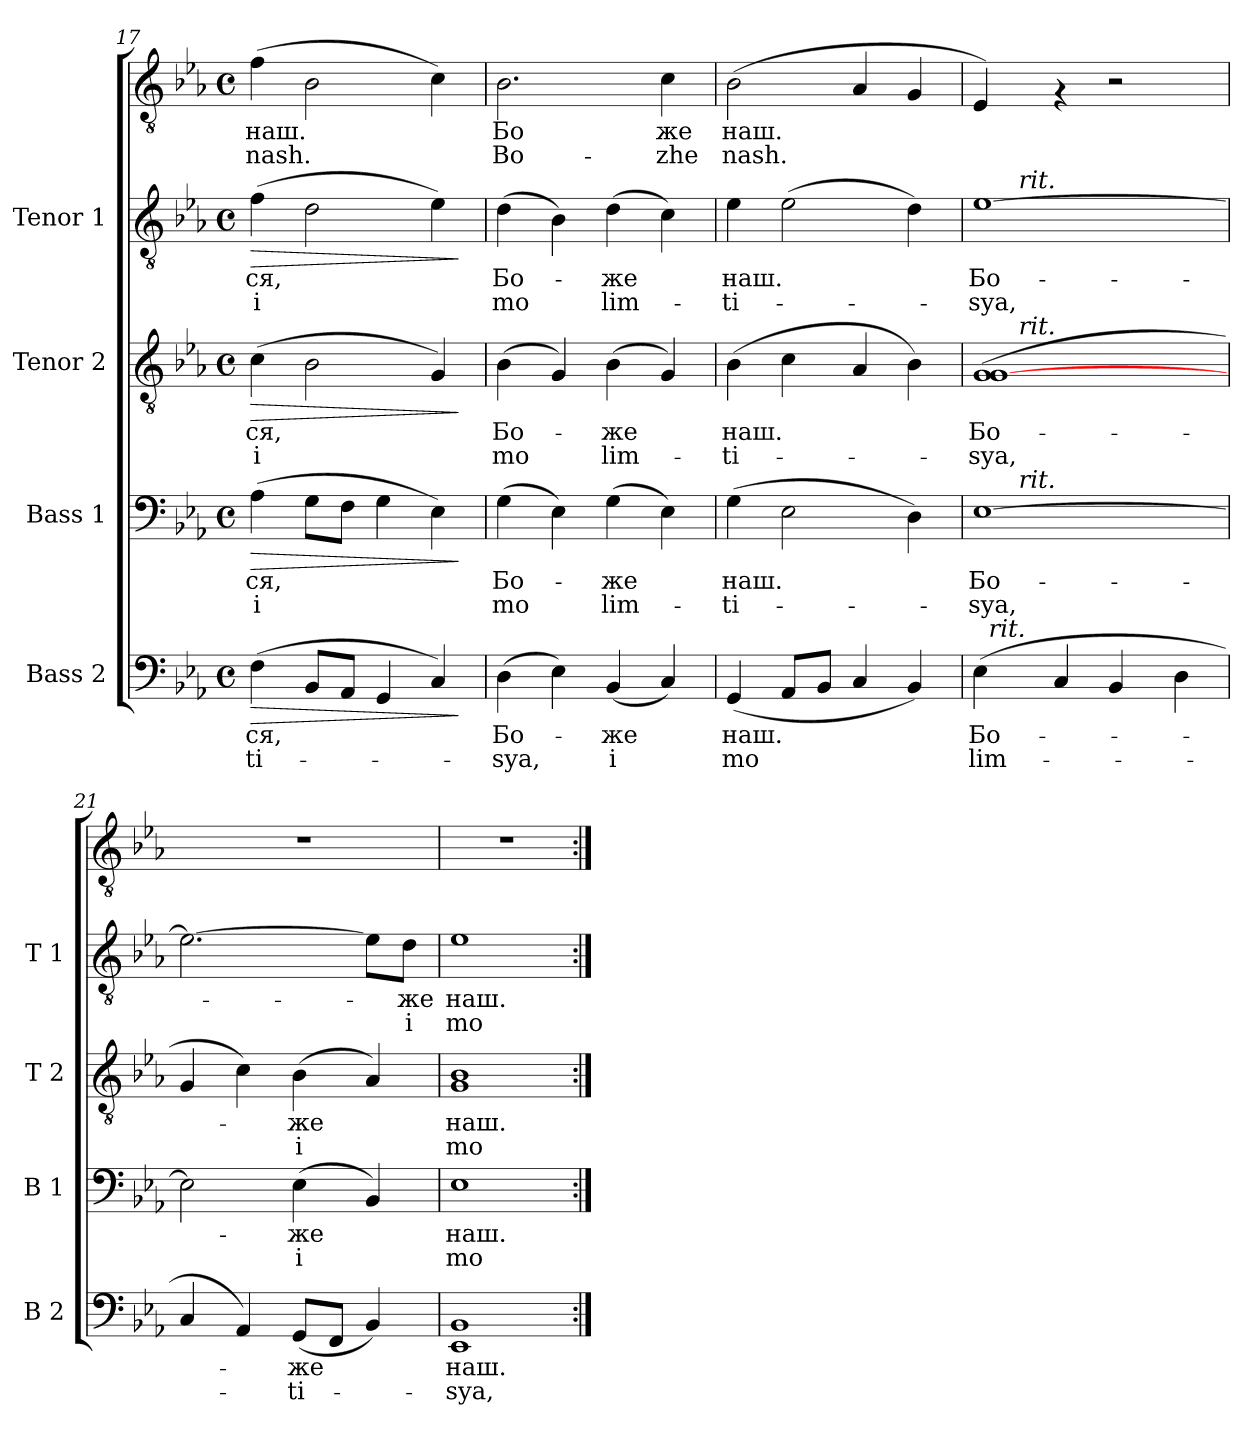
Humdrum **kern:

**kern	**text	**text	**dynam	**kern	**text	**text	**dynam	**kern	**text	**text	**dynam	**kern	**text	**text	**dynam	**kern	**text	**text
*part5	*part5	*part5	*part5	*part4	*part4	*part4	*part4	*part3	*part3	*part3	*part3	*part2	*part2	*part2	*part2	*part1	*part1	*part1
*staff5	*staff5	*staff5	*staff5	*staff4	*staff4	*staff4	*staff4	*staff3	*staff3	*staff3	*staff3	*staff2	*staff2	*staff2	*staff2	*staff1	*staff1	*staff1
*I"Bass 2	*	*	*	*I"Bass 1	*	*	*	*I"Tenor 2	*	*	*	*I"Tenor 1	*	*	*	*	*	*
*I'B 2	*	*	*	*I'B 1	*	*	*	*I'T 2	*	*	*	*I'T 1	*	*	*	*	*	*
*clefF4	*	*	*	*clefF4	*	*	*	*clefGv2	*	*	*	*clefGv2	*	*	*	*clefGv2	*	*
*k[b-e-a-]	*	*	*	*k[b-e-a-]	*	*	*	*k[b-e-a-]	*	*	*	*k[b-e-a-]	*	*	*	*k[b-e-a-]	*	*
*E-:	*	*	*	*E-:	*	*	*	*E-:	*	*	*	*E-:	*	*	*	*E-:	*	*
*M4/4	*	*	*	*M4/4	*	*	*	*M4/4	*	*	*	*M4/4	*	*	*	*M4/4	*	*
*met(c)	*	*	*	*met(c)	*	*	*	*met(c)	*	*	*	*met(c)	*	*	*	*met(c)	*	*
=17	=17	=17	=17	=17	=17	=17	=17	=17	=17	=17	=17	=17	=17	=17	=17	=17	=17	=17
!	!LO:LY:b	!LO:LY:b	!LO:HP:b	!	!LO:LY:b	!LO:LY:b	!LO:HP:b	!	!LO:LY:b	!LO:LY:b	!LO:HP:b	!	!LO:LY:b	!LO:LY:b	!LO:HP:b	!	!LO:LY:b	!LO:LY:b
(>4F\	-ся,	-ti-	>	(>4A-\	-ся,	i	>	(>4c\	-ся,	i	>	(>4f\	-ся,	i	>	(>4f\	наш.	nash.
8BB-/L	.	.	.	8G\L	.	.	.	2B-\	.	.	.	2d\	.	.	.	2B-\	.	.
8AA-/J	.	.	.	8F\J	.	.	.	.	.	.	.	.	.	.	.	.	.	.
4GG/	.	.	.	4G\	.	.	.	.	.	.	.	.	.	.	.	.	.	.
4C/)	.	.	.	4E-\)	.	.	.	4G/)	.	.	.	4e-\)	.	.	.	4c\)	.	.
.	.	.	]	.	.	.	]	.	.	.	]	.	.	.	]	.	.	.
!!LO:PB:g=z
=18	=18	=18	=18	=18	=18	=18	=18	=18	=18	=18	=18	=18	=18	=18	=18	=18	=18	=18
!	!LO:LY:b	!LO:LY:b	!	!	!LO:LY:b	!LO:LY:b	!	!	!LO:LY:b	!LO:LY:b	!	!	!LO:LY:b	!LO:LY:b	!	!	!LO:LY:b	!LO:LY:b
(>4D\	Бо-	-sya,	.	(>4G\	Бо-	mo	.	(>4B-\	Бо-	mo	.	(>4d\	Бо-	mo	.	2.B-\	Бо	Bo-
4E-\)	.	.	.	4E-\)	.	.	.	4G/)	.	.	.	4B-\)	.	.	.	.	.	.
!	!LO:LY:b	!LO:LY:b	!	!	!LO:LY:b	!LO:LY:b	!	!	!LO:LY:b	!LO:LY:b	!	!	!LO:LY:b	!LO:LY:b	!	!	!	!
(<4BB-/	-же	i	.	(>4G\	-же	lim-	.	(>4B-\	-же	lim-	.	(>4d\	-же	lim-	.	.	.	.
!	!	!	!	!	!	!	!	!	!	!	!	!	!	!	!	!	!LO:LY:b	!LO:LY:b
4C/)	.	.	.	4E-\)	.	.	.	4G/)	.	.	.	4c\)	.	.	.	4c\	же	-zhe
=19	=19	=19	=19	=19	=19	=19	=19	=19	=19	=19	=19	=19	=19	=19	=19	=19	=19	=19
!	!LO:LY:b	!LO:LY:b	!	!	!LO:LY:b	!LO:LY:b	!	!	!LO:LY:b	!LO:LY:b	!	!	!LO:LY:b	!LO:LY:b	!	!	!LO:LY:b	!LO:LY:b
(<4GG/	наш.	mo	.	(>4G\	наш.	-ti-	.	(>4B-\	наш.	-ti-	.	4e-\	наш.	-ti-	.	(>2B-\	наш.	nash.
8AA-/L	.	.	.	2E-\	.	.	.	4c\	.	.	.	(>2e-\	.	.	.	.	.	.
8BB-/J	.	.	.	.	.	.	.	.	.	.	.	.	.	.	.	.	.	.
4C/	.	.	.	.	.	.	.	4A-/	.	.	.	.	.	.	.	4A-/	.	.
4BB-/)	.	.	.	4D\)	.	.	.	4B-\)	.	.	.	4d\)	.	.	.	4G/	.	.
=20	=20	=20	=20	=20	=20	=20	=20	=20	=20	=20	=20	=20	=20	=20	=20	=20	=20	=20
!	!LO:LY:b	!LO:LY:b	!	!	!LO:LY:b	!LO:LY:b	!	!	!LO:LY:b	!LO:LY:b	!	!	!LO:LY:b	!LO:LY:b	!	!	!	!
*^	*	*	*	*^	*	*	*	*^	*	*	*	*^	*	*	*	*	*	*
(>4E-\	32ryy	Бо-	lim-	.	[>1E-	8ryy	Бо-	-sya,	.	(>1G [<1G	8ryy	Бо-	-sya,	.	[>1e-	8ryy	Бо-	-sya,	.	4E-/)	.	.
!	!LO:TX:a:i:t=rit.	!	!	!	!	!	!	!	!	!	!	!	!	!	!	!	!	!	!	!	!	!
.	2ryy	.	.	.	.	.	.	.	.	.	.	.	.	.	.	.	.	.	.	.	.	.
!	!	!	!	!	!	!	!	!	!	!	!	!	!	!	!	!LO:TX:a:i:t=rit.	!	!	!	!	!	!
!	!	!	!	!	!	!	!	!	!	!	!LO:TX:a:i:t=rit.	!	!	!	!	!	!	!	!	!	!	!
!	!	!	!	!	!	!LO:TX:a:i:t=rit.	!	!	!	!	!	!	!	!	!	!	!	!	!	!	!	!
.	.	.	.	.	.	2..ryy	.	.	.	.	2..ryy	.	.	.	.	2..ryy	.	.	.	.	.	.
4C/	.	.	.	.	.	.	.	.	.	.	.	.	.	.	.	.	.	.	.	4rF	.	.
4BB-/	.	.	.	.	.	.	.	.	.	.	.	.	.	.	.	.	.	.	.	2r	.	.
.	4...ryy	.	.	.	.	.	.	.	.	.	.	.	.	.	.	.	.	.	.	.	.	.
4D\	.	.	.	.	.	.	.	.	.	.	.	.	.	.	.	.	.	.	.	.	.	.
*v	*v	*	*	*	*	*	*	*	*	*v	*v	*	*	*	*v	*v	*	*	*	*	*	*
*	*	*	*	*v	*v	*	*	*	*	*	*	*	*	*	*	*	*	*	*
=21	=21	=21	=21	=21	=21	=21	=21	=21	=21	=21	=21	=21	=21	=21	=21	=21	=21	=21
4C/	.	.	.	2E-\]	.	.	.	4G/	.	.	.	2.e-\_	.	.	.	1r	.	.
4AA-/)	.	.	.	.	.	.	.	4c\)	.	.	.	.	.	.	.	.	.	.
!	!LO:LY:b	!LO:LY:b	!	!	!LO:LY:b	!LO:LY:b	!	!	!LO:LY:b	!LO:LY:b	!	!	!	!	!	!	!	!
(<8GG/L	-же	-ti-	.	(>4E-\	-же	i	.	(>4B-\	-же	i	.	.	.	.	.	.	.	.
8FF/J	.	.	.	.	.	.	.	.	.	.	.	.	.	.	.	.	.	.
4BB-/)	.	.	.	4BB-/)	.	.	.	4A-/)	.	.	.	8e-\L]	.	.	.	.	.	.
!	!	!	!	!	!	!	!	!	!	!	!	!	!LO:LY:b	!LO:LY:b	!	!	!	!
.	.	.	.	.	.	.	.	.	.	.	.	8d\J	-же	i	.	.	.	.
=22	=22	=22	=22	=22	=22	=22	=22	=22	=22	=22	=22	=22	=22	=22	=22	=22	=22	=22
!	!LO:LY:b	!LO:LY:b	!	!	!LO:LY:b	!LO:LY:b	!	!	!LO:LY:b	!LO:LY:b	!	!	!LO:LY:b	!LO:LY:b	!	!	!	!
1EE- 1BB-	наш.	-sya,	.	1E-	наш.	mo-	.	1G 1B-	наш.	mo-	.	1e-	наш.	mo-	.	1r	.	.
=:|!	=:|!	=:|!	=:|!	=:|!	=:|!	=:|!	=:|!	=:|!	=:|!	=:|!	=:|!	=:|!	=:|!	=:|!	=:|!	=:|!	=:|!	=:|!
*-	*-	*-	*-	*-	*-	*-	*-	*-	*-	*-	*-	*-	*-	*-	*-	*-	*-	*-
